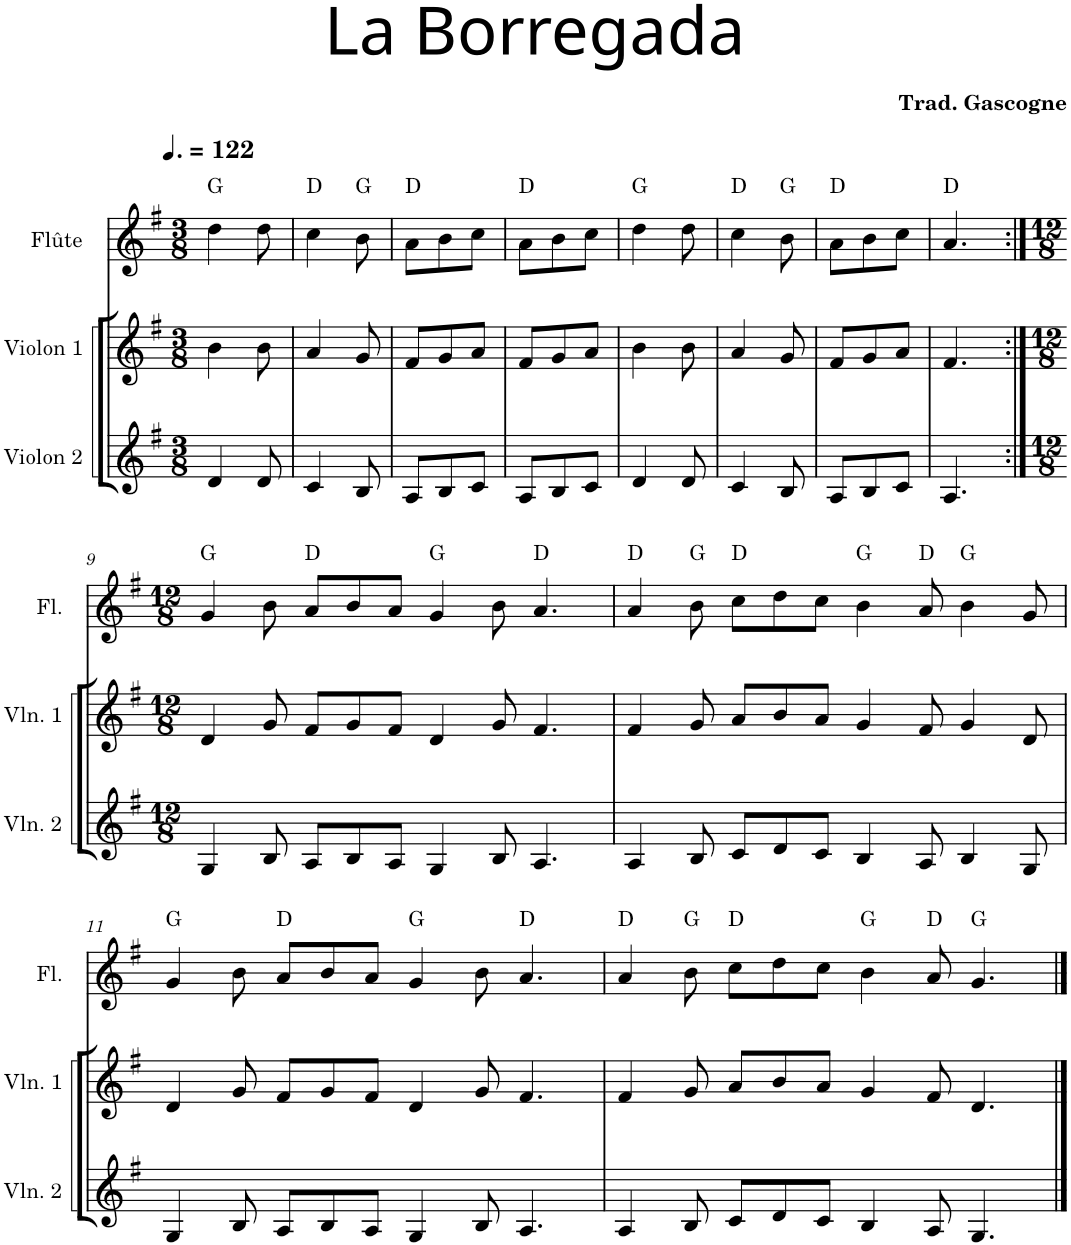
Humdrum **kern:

**kern	**kern	**kern	**harte
*part3	*part2	*part1	*part1
*staff3	*staff2	*staff1	*
*I"Violon 2	*I"Violon 1	*I"Flûte	*
*I'Vln. 2	*I'Vln. 1	*I'Fl.	*
*clefG2	*clefG2	*clefG2	*
*k[f#]	*k[f#]	*k[f#]	*
*M3/8	*M3/8	*M3/8	*
*MM183	*MM183	*MM183	*
=1	=1	=1	=1
4d/	4b\	4dd\	G:maj
8d/	8b\	8dd\	.
=2	=2	=2	=2
4c/	4a/	4cc\	D:maj
8B/	8g/	8b\	G:maj
=3	=3	=3	=3
8A/L	8f#/L	8a\L	D:maj
8B/	8g/	8b\	.
8c/J	8a/J	8cc\J	.
=4	=4	=4	=4
8A/L	8f#/L	8a\L	D:maj
8B/	8g/	8b\	.
8c/J	8a/J	8cc\J	.
=5	=5	=5	=5
4d/	4b\	4dd\	G:maj
8d/	8b\	8dd\	.
=6	=6	=6	=6
4c/	4a/	4cc\	D:maj
8B/	8g/	8b\	G:maj
=7	=7	=7	=7
8A/L	8f#/L	8a\L	D:maj
8B/	8g/	8b\	.
8c/J	8a/J	8cc\J	.
=8	=8	=8	=8
4.A/	4.f#/	4.a/	D:maj
!!LO:LB:g=z
=9:|!	=9:|!	=9:|!	=9:|!
*M12/8	*M12/8	*M12/8	*
4G/	4d/	4g/	G:maj
8B/	8g/	8b\	.
8A/L	8f#/L	8a/L	D:maj
8B/	8g/	8b/	.
8A/J	8f#/J	8a/J	.
4G/	4d/	4g/	G:maj
8B/	8g/	8b\	.
4.A/	4.f#/	4.a/	D:maj
=10	=10	=10	=10
4A/	4f#/	4a/	D:maj
8B/	8g/	8b\	G:maj
8c/L	8a/L	8cc\L	D:maj
8d/	8b/	8dd\	.
8c/J	8a/J	8cc\J	.
4B/	4g/	4b\	G:maj
8A/	8f#/	8a/	D:maj
4B/	4g/	4b\	G:maj
8G/	8d/	8g/	.
!!LO:LB:g=z
=11	=11	=11	=11
4G/	4d/	4g/	G:maj
8B/	8g/	8b\	.
8A/L	8f#/L	8a/L	D:maj
8B/	8g/	8b/	.
8A/J	8f#/J	8a/J	.
4G/	4d/	4g/	G:maj
8B/	8g/	8b\	.
4.A/	4.f#/	4.a/	D:maj
=12	=12	=12	=12
4A/	4f#/	4a/	D:maj
8B/	8g/	8b\	G:maj
8c/L	8a/L	8cc\L	D:maj
8d/	8b/	8dd\	.
8c/J	8a/J	8cc\J	.
4B/	4g/	4b\	G:maj
8A/	8f#/	8a/	D:maj
4.G/	4.d/	4.g/	G:maj
==	==	==	==
*-	*-	*-	*-
